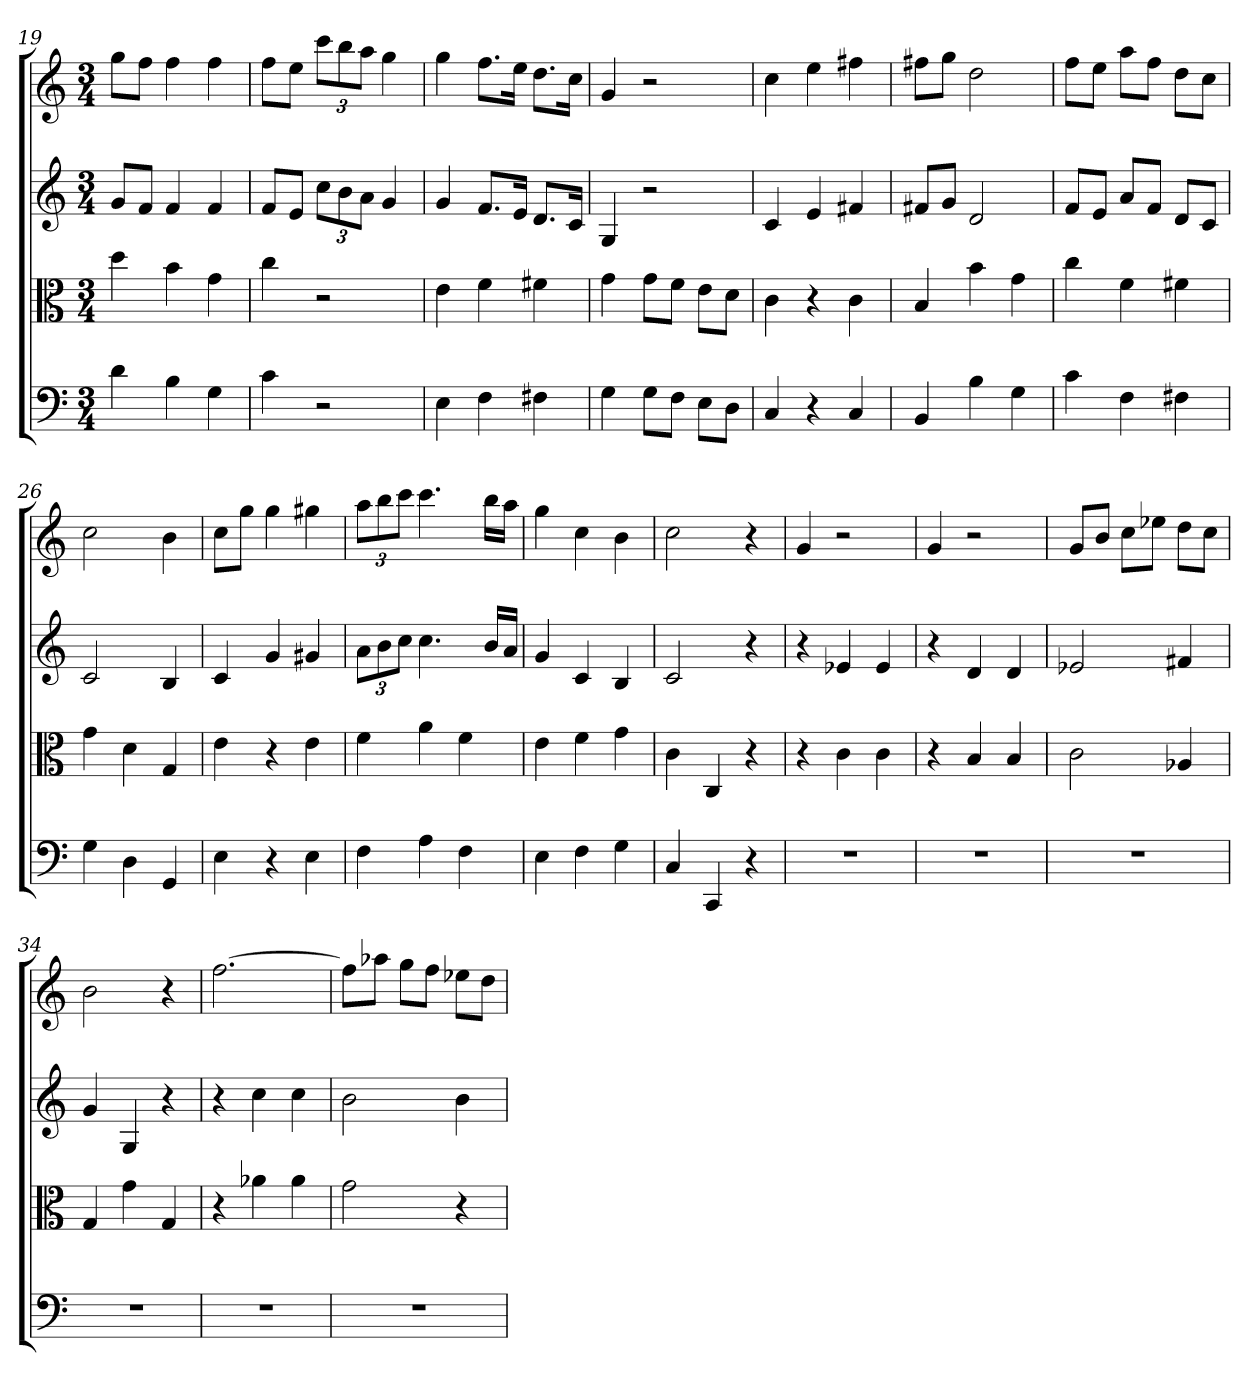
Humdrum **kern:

**kern	**kern	**kern	**kern
*part4	*part3	*part2	*part1
*staff4	*staff3	*staff2	*staff1
*clefF4	*clefC3	*	*
*k[]	*k[]	*k[]	*k[]
*C:	*C:	*C:	*C:
*M3/4	*M3/4	*M3/4	*M3/4
=19	=19	=19	=19
4d	4dd	8gL	8ggL
.	.	8fJ	8ffJ
4B	4b	4f	4ff
4G	4g	4f	4ff
=20	=20	=20	=20
4c	4cc	8fL	8ffL
.	.	8eJ	8eeJ
2r	2r	12ccL	12cccL
.	.	12b	12bb
.	.	12aJ	12aaJ
.	.	4g	4gg
=21	=21	=21	=21
4E	4e	4g	4gg
4F	4f	8.fL	8.ffL
.	.	16eJk	16eeJk
4F#X	4f#X	8.dL	8.ddL
.	.	16cJk	16ccJk
=22	=22	=22	=22
4G	4g	4G	4g
8G\L	8g\L	2r	2r
8F\J	8f\J	.	.
8E\L	8e\L	.	.
8D\J	8d\J	.	.
=23	=23	=23	=23
4C	4c	4c	4cc
4r	4r	4e	4ee
4C	4c	4f#X	4ff#X
=24	=24	=24	=24
4BB	4B	8f#XL	8ff#XL
.	.	8gJ	8ggJ
4B	4b	2d	2dd
4G	4g	.	.
=25	=25	=25	=25
4c	4cc	8fL	8ffL
.	.	8eJ	8eeJ
4F	4f	8aL	8aaL
.	.	8fJ	8ffJ
4F#X	4f#X	8dL	8ddL
.	.	8cJ	8ccJ
=26	=26	=26	=26
4G	4g	2c	2cc
4D	4d	.	.
4GG	4G	4B	4b
=27	=27	=27	=27
4E	4e	4c	8ccL
.	.	.	8ggJ
4r	4r	4g	4gg
4E	4e	4g#X	4gg#X
=28	=28	=28	=28
4F	4f	12aL	12aaL
.	.	12b	12bb
.	.	12ccJ	12cccJ
4A	4a	4.cc	4.ccc
4F	4f	.	.
.	.	16bLL	16bbLL
.	.	16aJJ	16aaJJ
=29	=29	=29	=29
4E	4e	4g	4gg
4F	4f	4c	4cc
4G	4g	4B	4b
=30	=30	=30	=30
4C	4c	2c	2cc
4CC	4C	.	.
4r	4r	4r	4r
=31	=31	=31	=31
2.r	4r	4r	4g
.	4c	4e-X	2r
.	4c	4e-	.
=32	=32	=32	=32
2.r	4r	4r	4g
.	4B	4d	2r
.	4B	4d	.
=33	=33	=33	=33
2.r	2c	2e-X	8gL
.	.	.	8bJ
.	.	.	8ccL
.	.	.	8ee-XJ
.	4A-X	4f#X	8ddL
.	.	.	8ccJ
=34	=34	=34	=34
2.r	4G	4g	2b
.	4g	4G	.
.	4G	4r	4r
=35	=35	=35	=35
2.r	4r	4r	[2.ff
.	4a-X	4cc	.
.	4a-	4cc	.
=36	=36	=36	=36
2.r	2g	2b	8ffL]
.	.	.	8aa-XJ
.	.	.	8ggL
.	.	.	8ffJ
.	4r	4b	8ee-XL
.	.	.	8ddJ
=	=	=	=
*-	*-	*-	*-
